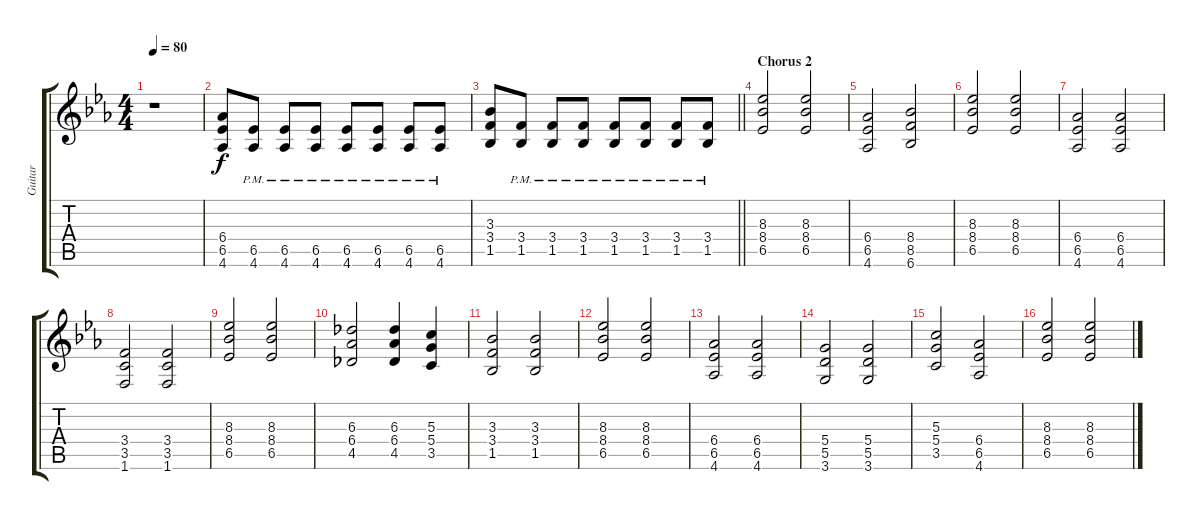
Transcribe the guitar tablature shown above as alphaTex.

\track ("Guitar" "Guitar") {instrument overdrivenguitar}
\staff {score tabs}
\tuning (E4 B3 G3 D3 A2 E2) {hide}
\ts (4 4)
\tempo 80
\clef g2
\ks eb
r.1{dy f} |
(6.4 6.5 4.6).8 (6.5{pm} 4.6{pm}).8 (6.5{pm} 4.6{pm}).8 (6.5{pm} 4.6{pm}).8 (6.5{pm} 4.6{pm}).8 (6.5{pm} 4.6{pm}).8 (6.5{pm} 4.6{pm}).8 (6.5{pm} 4.6{pm}).8 |
\barLineRight lightlight
(3.3 3.4 1.5).8 (3.4{pm} 1.5{pm}).8 (3.4{pm} 1.5{pm}).8 (3.4{pm} 1.5{pm}).8 (3.4{pm} 1.5{pm}).8 (3.4{pm} 1.5{pm}).8 (3.4{pm} 1.5{pm}).8 (3.4{pm} 1.5{pm}).8 |
\section ("" "Chorus 2")
(8.3 8.4 6.5).2 (8.3 8.4 6.5).2 |
(6.4 6.5 4.6).2 (8.4 8.5 6.6).2 |
(8.3 8.4 6.5).2 (8.3 8.4 6.5).2 |
(6.4 6.5 4.6).2 (6.4 6.5 4.6).2 |
(3.4 3.5 1.6).2 (3.4 3.5 1.6).2 |
(8.3 8.4 6.5).2 (8.3 8.4 6.5).2 |
(6.3 6.4 4.5).2 (6.3 6.4 4.5).4 (5.3 5.4 3.5).4 |
(3.3 3.4 1.5).2 (3.3 3.4 1.5).2 |
(8.3 8.4 6.5).2 (8.3 8.4 6.5).2 |
(6.4 6.5 4.6).2 (6.4 6.5 4.6).2 |
(5.4 5.5 3.6).2 (5.4 5.5 3.6).2 |
(5.3 5.4 3.5).2 (6.4 6.5 4.6).2 |
(8.3 8.4 6.5).2 (8.3 8.4 6.5).2
